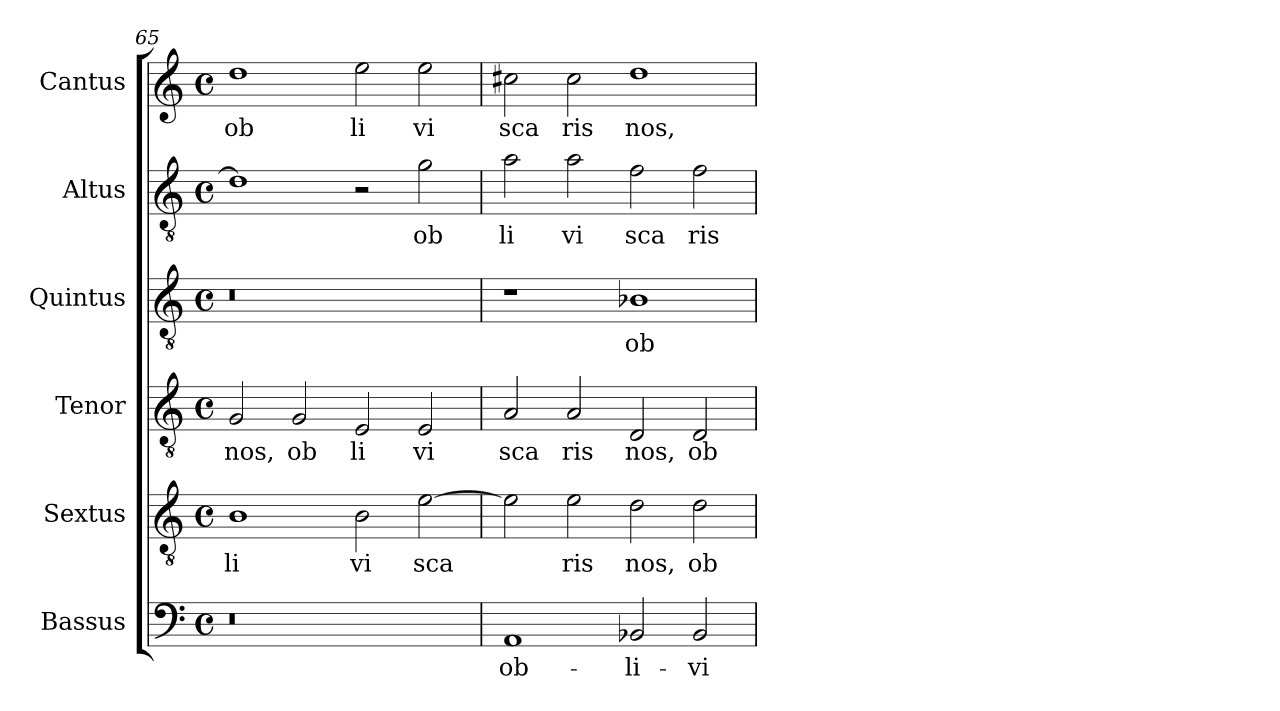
**kern	**text	**kern	**text	**kern	**text	**kern	**text	**kern	**text	**kern	**text
*part6	*part6	*part5	*part5	*part4	*part4	*part3	*part3	*part2	*part2	*part1	*part1
*staff6	*staff6	*staff5	*staff5	*staff4	*staff4	*staff3	*staff3	*staff2	*staff2	*staff1	*staff1
*I"Bassus	*	*I"Sextus	*	*I"Tenor	*	*I"Quintus	*	*I"Altus	*	*I"Cantus	*
!!LO:LB:g=z
*clefF4	*	*clefGv2	*	*clefGv2	*	*clefGv2	*	*clefGv2	*	*clefG2	*
*M4/4	*	*M4/4	*	*M4/4	*	*M4/4	*	*M4/4	*	*M4/4	*
*met(c)	*	*met(c)	*	*met(c)	*	*met(c)	*	*met(c)	*	*met(c)	*
=65	=65	=65	=65	=65	=65	=65	=65	=65	=65	=65	=65
!	!	!	!LO:LY:b:cj	!	!LO:LY:b:cj	!	!	!	!	!	!LO:LY:b:cj
0r	.	1B	li	2G/	nos,	0r	.	1d]	.	1dd	ob
!	!	!	!	!	!LO:LY:b:cj	!	!	!	!	!	!
.	.	.	.	2G/	ob	.	.	.	.	.	.
!	!	!	!LO:LY:b:cj	!	!LO:LY:b:cj	!	!	!	!	!	!LO:LY:b:cj
.	.	2B\	vi	2E/	li	.	.	2r	.	2ee\	li
!	!	!	!LO:LY:b	!	!LO:LY:b:cj	!	!	!	!LO:LY:b:cj	!	!LO:LY:b:cj
.	.	[>2e\	sca	2E/	vi	.	.	2g\	ob	2ee\	vi
=66	=66	=66	=66	=66	=66	=66	=66	=66	=66	=66	=66
!	!LO:LY:b:cj	!	!	!	!LO:LY:b:cj	!	!	!	!LO:LY:b:cj	!	!LO:LY:b:cj
1AA	ob-	2e\]	.	2A/	sca	1r	.	2a\	li	2cc#X\	sca
!	!	!	!LO:LY:b:cj	!	!LO:LY:b:cj	!	!	!	!LO:LY:b:cj	!	!LO:LY:b:cj
.	.	2e\	ris	2A/	ris	.	.	2a\	vi	2cc#\	ris
!	!LO:LY:b:cj	!	!LO:LY:b:cj	!	!LO:LY:b:cj	!	!LO:LY:b:cj	!	!LO:LY:b:cj	!	!LO:LY:b:cj
2BB-X/	-li-	2d\	nos,	2D/	nos,	1B-X	ob	2f\	sca	1dd	nos,
!	!LO:LY:b:cj	!	!LO:LY:b:cj	!	!LO:LY:b:cj	!	!	!	!LO:LY:b:cj	!	!
2BB-/	-vi-	2d\	ob	2D/	ob	.	.	2f\	ris	.	.
=	=	=	=	=	=	=	=	=	=	=	=
*-	*-	*-	*-	*-	*-	*-	*-	*-	*-	*-	*-
